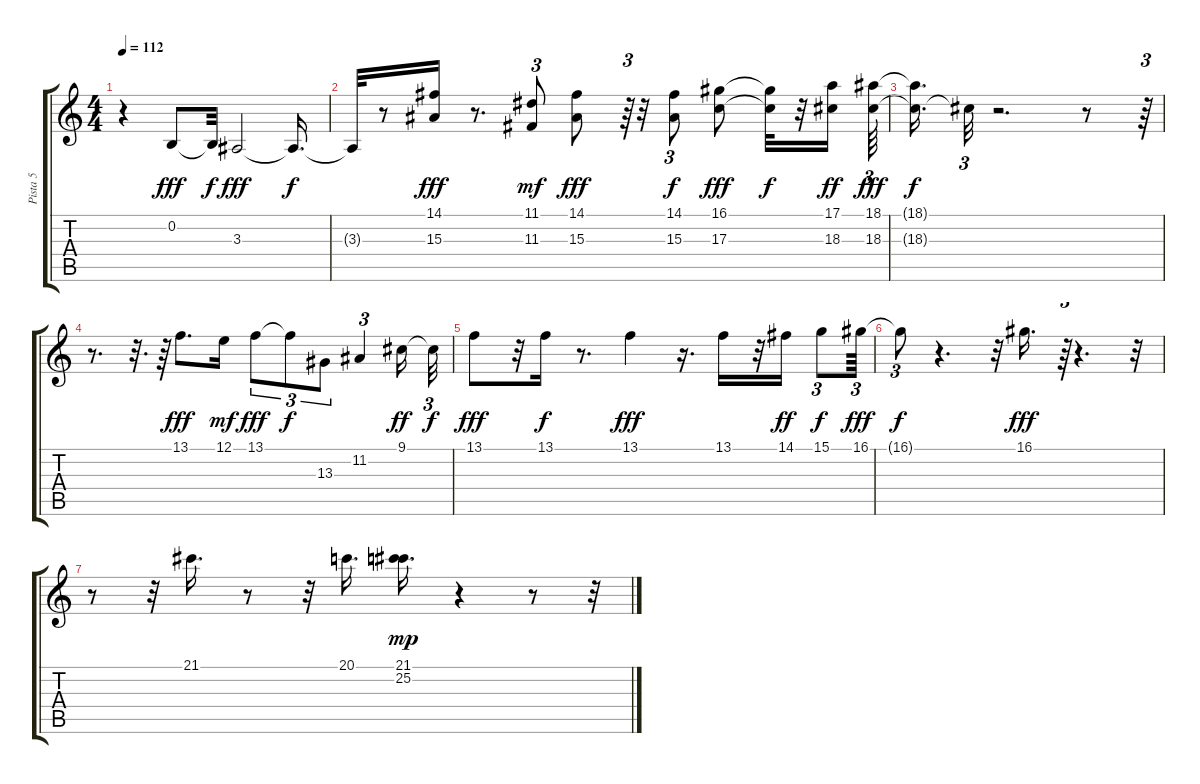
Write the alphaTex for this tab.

\track ("Pista 5" "Pista 5") {instrument trumpet}
\staff {score tabs}
\tuning (E4 B3 G3 D3 A2 E2) {hide}
\ts (4 4)
\tempo 112
\clef g2
\ks c
r.4{dy fff} 0.2.8 0.2{t}.32{dy f} 3.3.2{dy fff} 3.3{t}.16{d dy f} |
3.3{t}.32 r.8 (14.1 15.3).16{dy fff} r.8{d} (11.1 11.3).8{tu (3 2) dy mf} (14.1 15.3).8{dy fff} r.64{tu (3 2)} r.32 (14.1 15.3).8{tu (3 2) dy f} (16.1 17.3).8{dy fff} (16.1{t} 17.3{t}).32{dy f} r.32 (17.1 18.3).16{dy ff} (18.1 18.3).64{tu (3 2) dy fff} |
(18.1{t} 18.3{t}).16{d dy f} 18.3{t}.32{tu (3 2)} r.2{d} r.8 r.64{tu (3 2)} |
r.8{d} r.32{d} r.64 13.1.8{d dy fff} 12.1.16{dy mf} 13.1.8{tu (3 2) dy fff} 13.1{t}.8{tu (3 2) dy f} 13.3.8{tu (3 2)} 11.2.4{tu (3 2)} 9.1.16{dy ff} 9.1{t}.32{tu (3 2) dy f} |
13.1.8{dy fff} r.32 13.1.16{dy f} r.8{d} 13.1.4{dy fff} r.16{d} 13.1.16 r.32 14.1.16{dy ff} 15.1.8{tu (3 2) dy f} 16.1.64{tu (3 2) dy fff} |
16.1{t}.8{tu (3 2) dy f} r.4{d} r.32 16.1.16{d dy fff} r.64{tu (3 2)} r.4{d} r.32 |
r.8 r.32 21.1.16{d} r.8 r.32 20.1.16{d} (21.1 25.2).16{d dy mp} r.4 r.8 r.32
